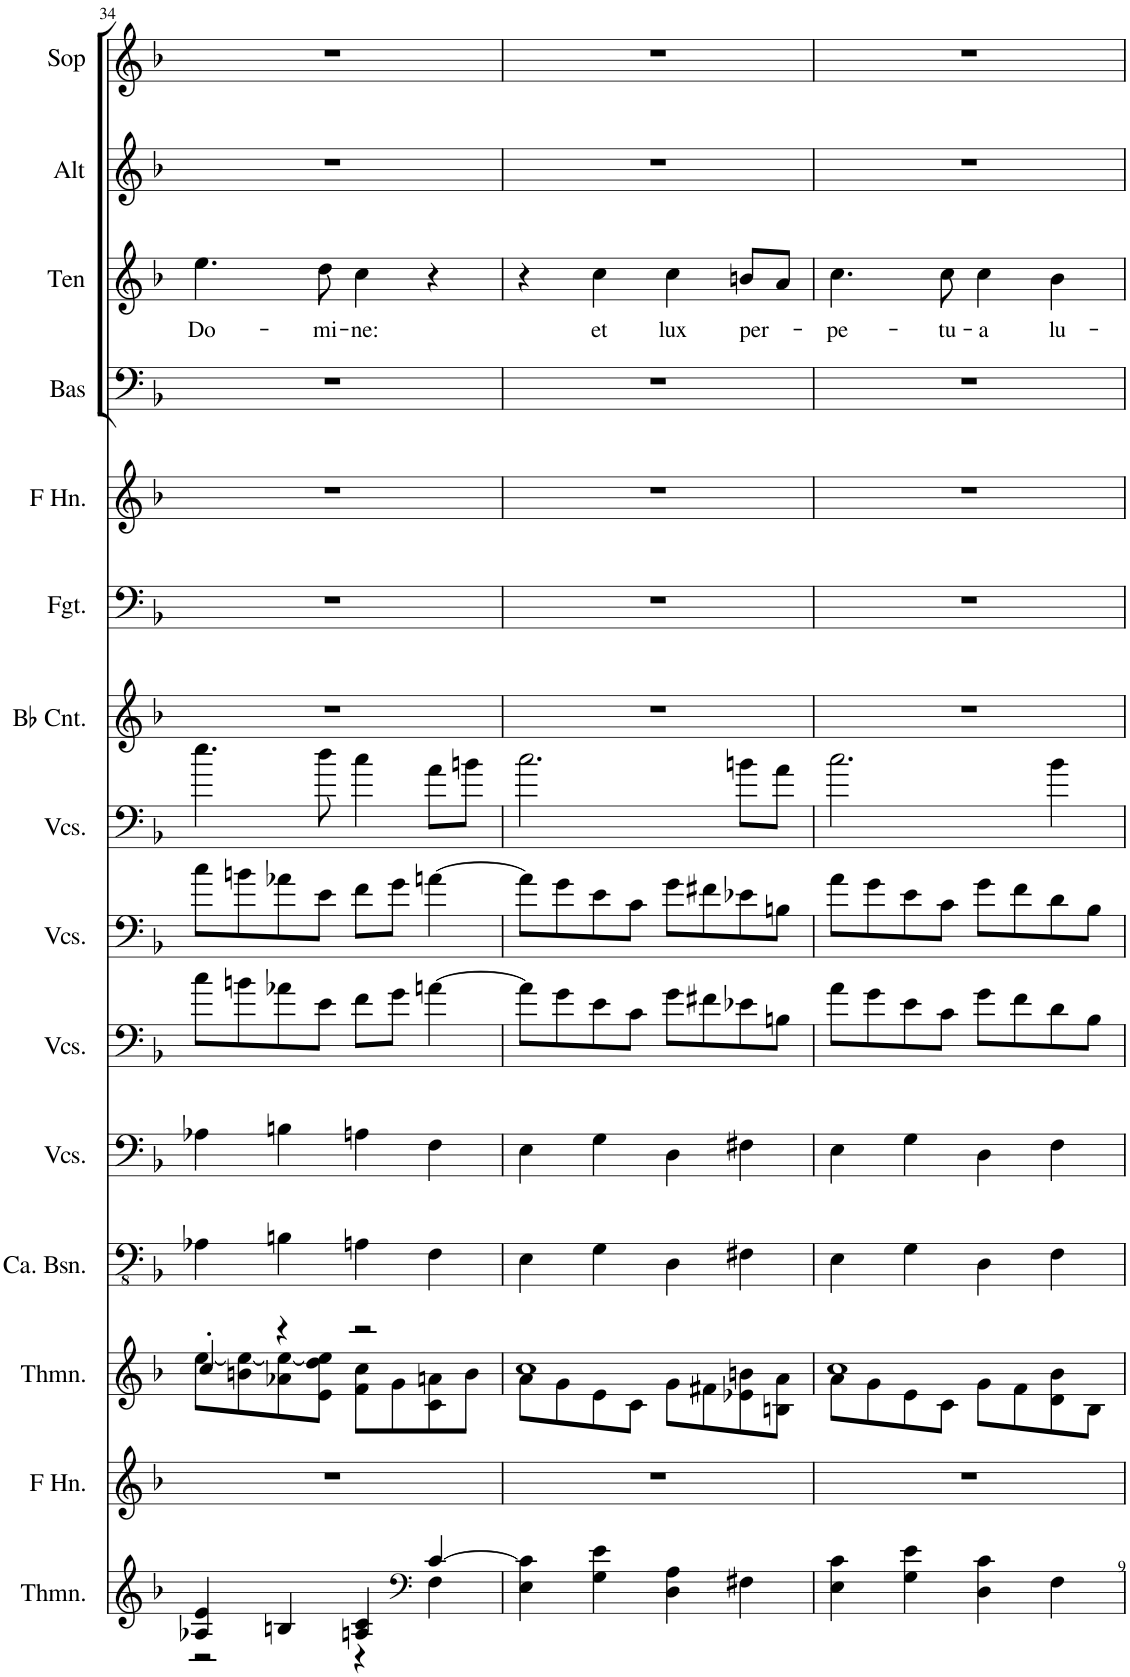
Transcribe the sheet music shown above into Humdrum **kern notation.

**kern	**kern	**kern	**kern	**kern	**kern	**kern	**kern	**kern	**kern	**kern	**kern	**kern	**text	**kern	**kern
*part15	*part14	*part13	*part12	*part11	*part10	*part9	*part8	*part7	*part6	*part5	*part4	*part3	*part3	*part2	*part1
*staff15	*staff14	*staff13	*staff12	*staff11	*staff10	*staff9	*staff8	*staff7	*staff6	*staff5	*staff4	*staff3	*staff3	*staff2	*staff1
*I"Theremin, Organ lh	*I"Hoorn in F, Horns 3,4 in F	*I"Theremin, Organ rh	*I"Contrabassen, Double Bass	*I"Violoncellos, Cello 2	*I"Violoncellos, Cello 1	*I"Violoncellos, Viola 2	*I"Violoncellos, Viola 1	*I"Cornet in Bb, Trumpet in F	*I"Fagot, Bassoon	*I"Hoorn in F, Horns 1,2 in F	*I"Bas	*I"Ten	*	*I"Alt	*I"Sop
*I'Thmn.	*I'F Hn.	*I'Thmn.	*I'Ca. Bsn.	*I'Vcs.	*I'Vcs.	*I'Vcs.	*I'Vcs.	*	*I'Fgt.	*I'F Hn.	*I'Bas	*I'Ten	*	*I'Alt	*I'Sop
!!LO:PB:g=z
*clefG2	*clefG2	*clefG2	*clefFv4	*clefF4	*clefF4	*clefF4	*clefF4	*clefG2	*clefF4	*clefG2	*clefF4	*clefG2	*	*clefG2	*clefG2
*	*Trd4c7	*	*	*	*	*	*	*Trd1c2	*	*Trd4c7	*	*Trd1c2	*	*Trd1c2	*
*k[b-]	*k[b-]	*k[b-]	*k[b-]	*k[b-]	*k[b-]	*k[b-]	*k[b-]	*k[b-]	*k[b-]	*k[b-]	*k[b-]	*k[b-]	*	*k[b-]	*k[b-]
*M4/4	*M4/4	*M4/4	*M4/4	*M4/4	*M4/4	*M4/4	*M4/4	*M4/4	*M4/4	*M4/4	*M4/4	*M4/4	*	*M4/4	*M4/4
*met(c)	*met(c)	*met(c)	*met(c)	*met(c)	*met(c)	*met(c)	*met(c)	*met(c)	*met(c)	*met(c)	*met(c)	*met(c)	*	*met(c)	*met(c)
=34	=34	=34	=34	=34	=34	=34	=34	=34	=34	=34	=34	=34	=34	=34	=34
*^	*	*^	*	*	*	*	*	*	*	*	*	*	*	*	*
!	!	!	!	!	!	!	!	!	!	!	!	!	!	!	!LO:LY:b	!	!
4A-X/ 4e/	2r	1r	4cc'/	[8ee\L	4AA-X\	4A-X\	8cc\L	8cc\L	4.ee\	1r	1r	1r	1r	4.ee\	Do-	1r	1r
.	.	.	.	8bn\ 8ee\_	.	.	8bn\	8bn\	.	.	.	.	.	.	.	.	.
4Bn/	.	.	4r	8a-X\ 8ee\_	4BBn\	4Bn\	8a-X\	8a-X\	.	.	.	.	.	.	.	.	.
!	!	!	!	!	!	!	!	!	!	!	!	!	!	!	!LO:LY:b	!	!
.	.	.	.	8e\ 8dd\ 8ee\]J	.	.	8e\J	8e\J	8dd\	.	.	.	.	8dd\	-mi-	.	.
!	!	!	!	!	!	!	!	!	!	!	!	!	!	!	!LO:LY:b	!	!
4An/ 4c/	4r	.	2r	8f\ 8cc\L	4AAn\	4An\	8f\L	8f\L	4cc\	.	.	.	.	4cc\	-ne:	.	.
.	.	.	.	8g\	.	.	8g\J	8g\J	.	.	.	.	.	.	.	.	.
*clefF4	*	*	*	*	*	*	*	*	*	*	*	*	*	*	*	*	*
[4c/	4F\	.	.	8c\ 8an\	4FF\	4F\	[4an\	[4an\	8a\L	.	.	.	.	4r	.	.	.
.	.	.	.	8b\J	.	.	.	.	8bn\J	.	.	.	.	.	.	.	.
*v	*v	*	*	*	*	*	*	*	*	*	*	*	*	*	*	*	*
=35	=35	=35	=35	=35	=35	=35	=35	=35	=35	=35	=35	=35	=35	=35	=35	=35
4E\ 4c\]	1r	1cc	8a\L	4EE\	4E\	8a\L]	8a\L]	2.cc\	1r	1r	1r	1r	4r	.	1r	1r
.	.	.	8g\	.	.	8g\	8g\	.	.	.	.	.	.	.	.	.
!	!	!	!	!	!	!	!	!	!	!	!	!	!	!LO:LY:b	!	!
4G\ 4e\	.	.	8e\	4GG\	4G\	8e\	8e\	.	.	.	.	.	4cc\	et	.	.
.	.	.	8c\J	.	.	8c\J	8c\J	.	.	.	.	.	.	.	.	.
!	!	!	!	!	!	!	!	!	!	!	!	!	!	!LO:LY:b	!	!
4D\ 4A\	.	.	8g\L	4DD\	4D\	8g\L	8g\L	.	.	.	.	.	4cc\	lux	.	.
.	.	.	8f#X\	.	.	8f#X\	8f#X\	.	.	.	.	.	.	.	.	.
!	!	!	!	!	!	!	!	!	!	!	!	!	!	!LO:LY:b	!	!
4F#X\	.	.	8e-X\ 8bn\	4FF#X\	4F#X\	8e-X\	8e-X\	8bn\L	.	.	.	.	8bn/L	per-	.	.
.	.	.	8Bn\ 8a\J	.	.	8Bn\J	8Bn\J	8a\J	.	.	.	.	8a/J	.	.	.
=36	=36	=36	=36	=36	=36	=36	=36	=36	=36	=36	=36	=36	=36	=36	=36	=36
!	!	!	!	!	!	!	!	!	!	!	!	!	!	!LO:LY:b	!	!
4E\ 4c\	1r	1cc	8a\L	4EE\	4E\	8a\L	8a\L	2.cc\	1r	1r	1r	1r	4.cc\	-pe-	1r	1r
.	.	.	8g\	.	.	8g\	8g\	.	.	.	.	.	.	.	.	.
4G\ 4e\	.	.	8e\	4GG\	4G\	8e\	8e\	.	.	.	.	.	.	.	.	.
!	!	!	!	!	!	!	!	!	!	!	!	!	!	!LO:LY:b	!	!
.	.	.	8c\J	.	.	8c\J	8c\J	.	.	.	.	.	8cc\	-tu-	.	.
!	!	!	!	!	!	!	!	!	!	!	!	!	!	!LO:LY:b	!	!
4D\ 4c\	.	.	8g\L	4DD\	4D\	8g\L	8g\L	.	.	.	.	.	4cc\	-a	.	.
.	.	.	8f\	.	.	8f\	8f\	.	.	.	.	.	.	.	.	.
!	!	!	!	!	!	!	!	!	!	!	!	!	!	!LO:LY:b	!	!
4F\	.	.	8d\ 8b-\	4FF\	4F\	8d\	8d\	4b-\	.	.	.	.	4b-\	lu-	.	.
.	.	.	8B-\J	.	.	8B-\J	8B-\J	.	.	.	.	.	.	.	.	.
*	*	*v	*v	*	*	*	*	*	*	*	*	*	*	*	*	*
=	=	=	=	=	=	=	=	=	=	=	=	=	=	=	=
*-	*-	*-	*-	*-	*-	*-	*-	*-	*-	*-	*-	*-	*-	*-	*-
